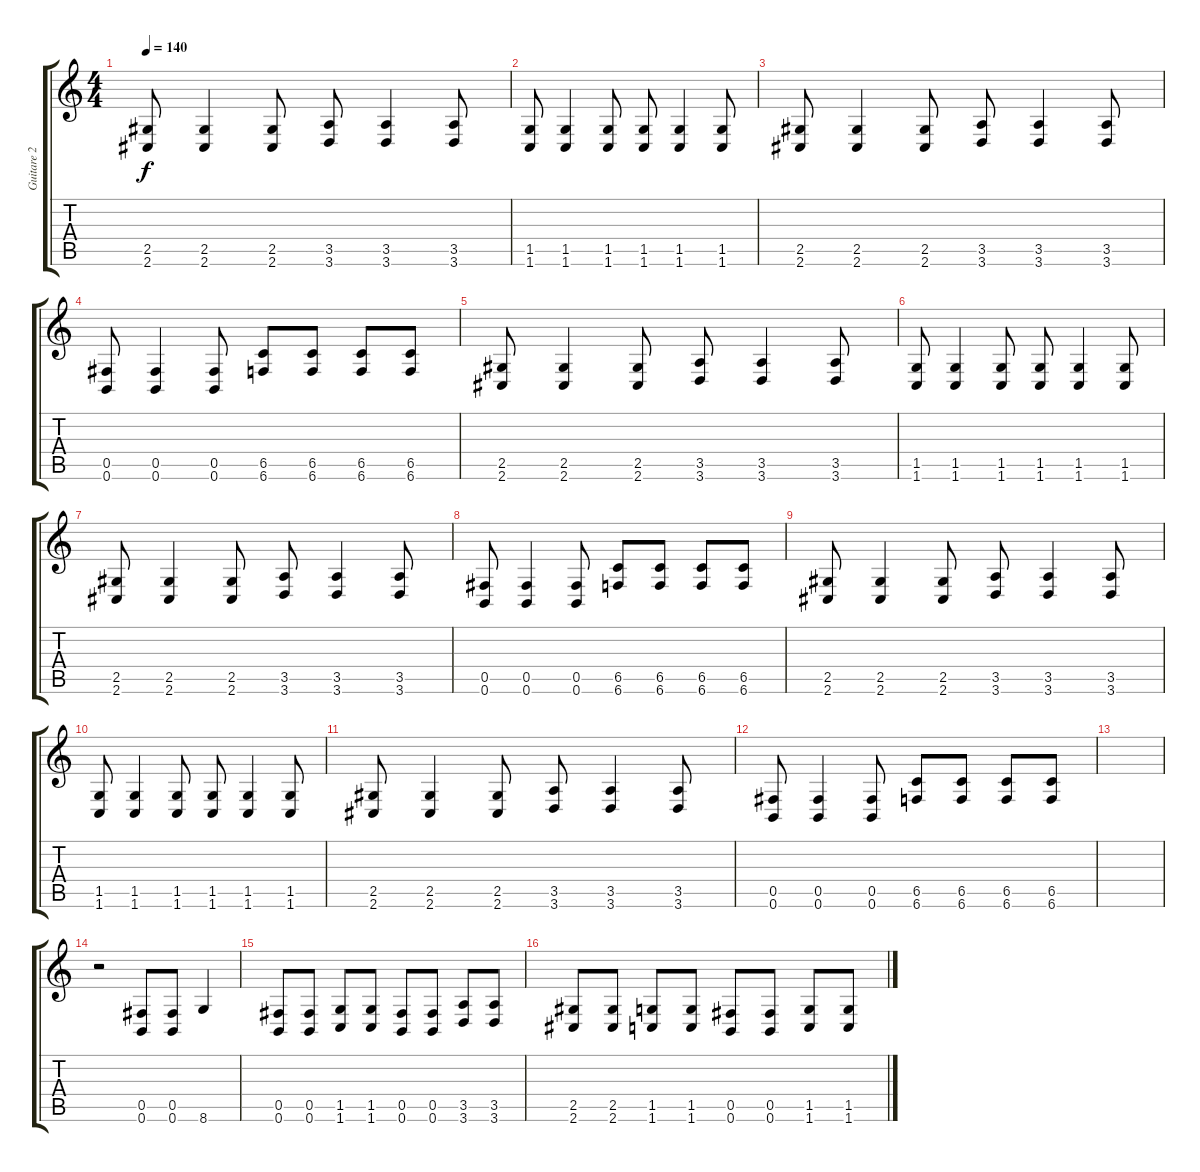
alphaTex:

\track ("Guitare 2" "Guitare 2") {instrument distortionguitar}
\staff {score tabs}
\tuning (Db4 Ab3 E3 B2 Gb2 B1) {hide}
\ts (4 4)
\tempo 140
\clef g2
\ks c
(2.5 2.6).8{dy f} (2.5 2.6).4 (2.5 2.6).8 (3.5 3.6).8 (3.5 3.6).4 (3.5 3.6).8 |
(1.5 1.6).8 (1.5 1.6).4 (1.5 1.6).8 (1.5 1.6).8 (1.5 1.6).4 (1.5 1.6).8 |
(2.5 2.6).8 (2.5 2.6).4 (2.5 2.6).8 (3.5 3.6).8 (3.5 3.6).4 (3.5 3.6).8 |
(0.5 0.6).8 (0.5 0.6).4 (0.5 0.6).8 (6.5 6.6).8 (6.5 6.6).8 (6.5 6.6).8 (6.5 6.6).8 |
(2.5 2.6).8 (2.5 2.6).4 (2.5 2.6).8 (3.5 3.6).8 (3.5 3.6).4 (3.5 3.6).8 |
(1.5 1.6).8 (1.5 1.6).4 (1.5 1.6).8 (1.5 1.6).8 (1.5 1.6).4 (1.5 1.6).8 |
(2.5 2.6).8 (2.5 2.6).4 (2.5 2.6).8 (3.5 3.6).8 (3.5 3.6).4 (3.5 3.6).8 |
(0.5 0.6).8 (0.5 0.6).4 (0.5 0.6).8 (6.5 6.6).8 (6.5 6.6).8 (6.5 6.6).8 (6.5 6.6).8 |
(2.5 2.6).8 (2.5 2.6).4 (2.5 2.6).8 (3.5 3.6).8 (3.5 3.6).4 (3.5 3.6).8 |
(1.5 1.6).8 (1.5 1.6).4 (1.5 1.6).8 (1.5 1.6).8 (1.5 1.6).4 (1.5 1.6).8 |
(2.5 2.6).8 (2.5 2.6).4 (2.5 2.6).8 (3.5 3.6).8 (3.5 3.6).4 (3.5 3.6).8 |
(0.5 0.6).8 (0.5 0.6).4 (0.5 0.6).8 (6.5 6.6).8 (6.5 6.6).8 (6.5 6.6).8 (6.5 6.6).8 |
|
r.2 (0.5 0.6).8 (0.5 0.6).8 8.6.4 |
(0.5 0.6).8 (0.5 0.6).8 (1.5 1.6).8 (1.5 1.6).8 (0.5 0.6).8 (0.5 0.6).8 (3.5 3.6).8 (3.5 3.6).8 |
(2.5 2.6).8 (2.5 2.6).8 (1.5 1.6).8 (1.5 1.6).8 (0.5 0.6).8 (0.5 0.6).8 (1.5 1.6).8 (1.5 1.6).8
